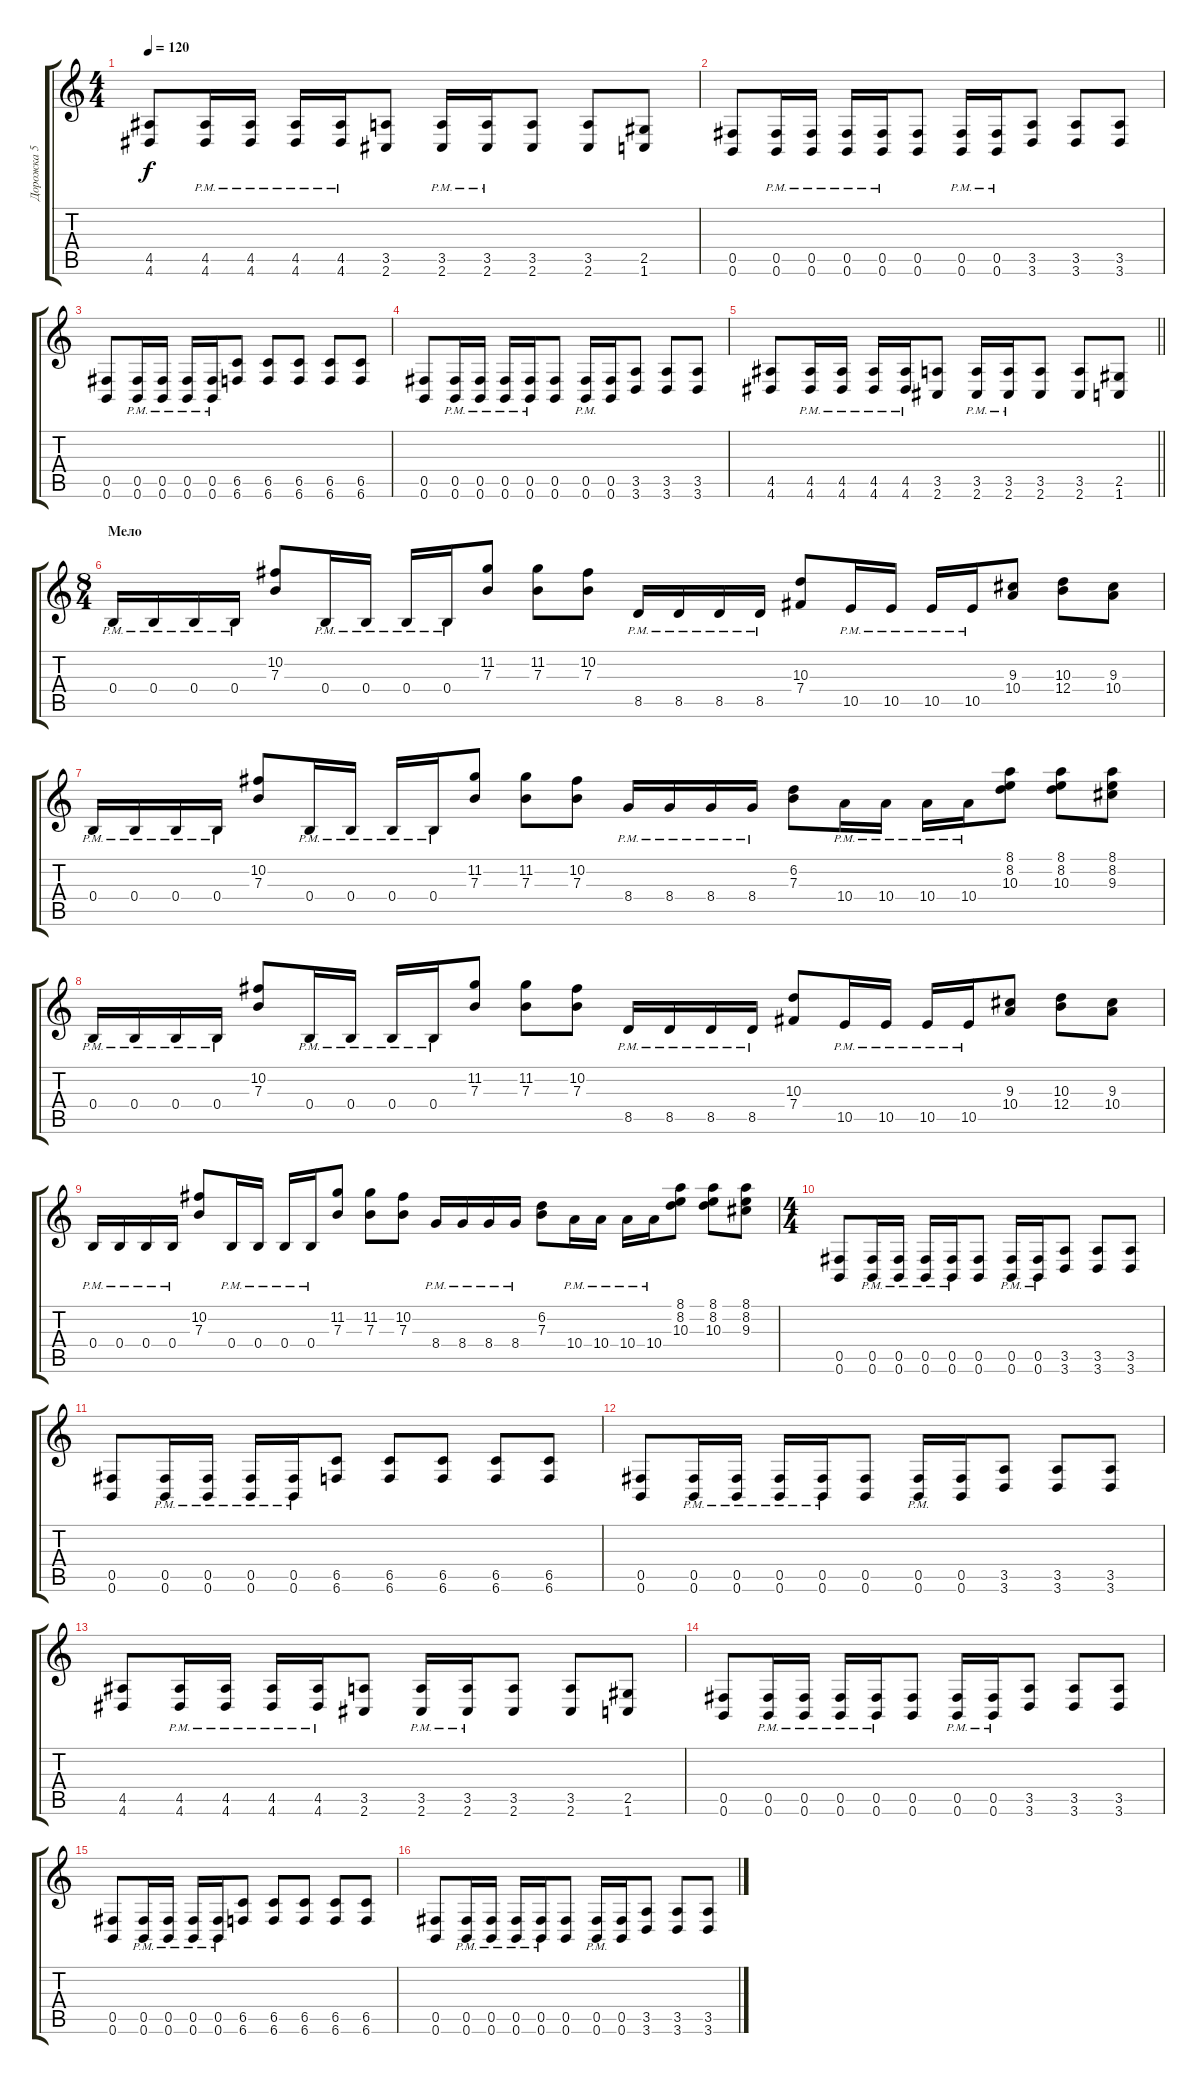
\track ("Дорожка 5" "Дорожка 5") {instrument distortionguitar}
\staff {score tabs}
\tuning (Db4 Ab3 E3 B2 Gb2 B1) {hide}
\ts (4 4)
\tempo 120
\clef g2
\ks c
(4.5 4.6).8{dy f} (4.5 4.6{pm}).16 (4.5 4.6{pm}).16 (4.5 4.6{pm}).16 (4.5 4.6{pm}).16 (3.5 2.6).8 (3.5{pm} 2.6{pm}).16 (3.5{pm} 2.6{pm}).16 (3.5 2.6).8 (3.5 2.6).8 (2.5 1.6).8 |
(0.5 0.6).8 (0.5 0.6{pm}).16 (0.5 0.6{pm}).16 (0.5 0.6{pm}).16 (0.5 0.6{pm}).16 (0.5 0.6).8 (0.5 0.6{pm}).16 (0.5 0.6{pm}).16 (3.5 3.6).8 (3.5 3.6).8 (3.5 3.6).8 |
(0.5 0.6).8 (0.5 0.6{pm}).16 (0.5 0.6{pm}).16 (0.5 0.6{pm}).16 (0.5 0.6{pm}).16 (6.5 6.6).8 (6.5 6.6).8 (6.5 6.6).8 (6.5 6.6).8 (6.5 6.6).8 |
(0.5 0.6).8 (0.5 0.6{pm}).16 (0.5 0.6{pm}).16 (0.5 0.6{pm}).16 (0.5 0.6{pm}).16 (0.5 0.6).8 (0.5 0.6{pm}).16 (0.5 0.6).16 (3.5 3.6).8 (3.5 3.6).8 (3.5 3.6).8 |
\barLineRight lightlight
(4.5 4.6).8 (4.5 4.6{pm}).16 (4.5 4.6{pm}).16 (4.5 4.6{pm}).16 (4.5 4.6{pm}).16 (3.5 2.6).8 (3.5{pm} 2.6{pm}).16 (3.5{pm} 2.6{pm}).16 (3.5 2.6).8 (3.5 2.6).8 (2.5 1.6).8 |
\ts (8 4)
\section ("" "Мело")
0.4{pm}.16 0.4{pm}.16 0.4{pm}.16 0.4{pm}.16 (10.2 7.3).8 0.4{pm}.16 0.4{pm}.16 0.4{pm}.16 0.4{pm}.16 (11.2 7.3).8 (11.2 7.3).8 (10.2 7.3).8 8.5{pm}.16 8.5{pm}.16 8.5{pm}.16 8.5{pm}.16 (10.3 7.4).8 10.5{pm}.16 10.5{pm}.16 10.5{pm}.16 10.5{pm}.16 (9.3 10.4).8 (10.3 12.4).8 (9.3 10.4).8 |
0.4{pm}.16 0.4{pm}.16 0.4{pm}.16 0.4{pm}.16 (10.2 7.3).8 0.4{pm}.16 0.4{pm}.16 0.4{pm}.16 0.4{pm}.16 (11.2 7.3).8 (11.2 7.3).8 (10.2 7.3).8 8.4{pm}.16 8.4{pm}.16 8.4{pm}.16 8.4{pm}.16 (6.2 7.3).8 10.4{pm}.16 10.4{pm}.16 10.4{pm}.16 10.4{pm}.16 (8.1 8.2 10.3).8 (8.1 8.2 10.3).8 (8.1 8.2 9.3).8 |
0.4{pm}.16 0.4{pm}.16 0.4{pm}.16 0.4{pm}.16 (10.2 7.3).8 0.4{pm}.16 0.4{pm}.16 0.4{pm}.16 0.4{pm}.16 (11.2 7.3).8 (11.2 7.3).8 (10.2 7.3).8 8.5{pm}.16 8.5{pm}.16 8.5{pm}.16 8.5{pm}.16 (10.3 7.4).8 10.5{pm}.16 10.5{pm}.16 10.5{pm}.16 10.5{pm}.16 (9.3 10.4).8 (10.3 12.4).8 (9.3 10.4).8 |
0.4{pm}.16 0.4{pm}.16 0.4{pm}.16 0.4{pm}.16 (10.2 7.3).8 0.4{pm}.16 0.4{pm}.16 0.4{pm}.16 0.4{pm}.16 (11.2 7.3).8 (11.2 7.3).8 (10.2 7.3).8 8.4{pm}.16 8.4{pm}.16 8.4{pm}.16 8.4{pm}.16 (6.2 7.3).8 10.4{pm}.16 10.4{pm}.16 10.4{pm}.16 10.4{pm}.16 (8.1 8.2 10.3).8 (8.1 8.2 10.3).8 (8.1 8.2 9.3).8 |
\ts (4 4)
(0.5 0.6).8 (0.5 0.6{pm}).16 (0.5 0.6{pm}).16 (0.5 0.6{pm}).16 (0.5 0.6{pm}).16 (0.5 0.6).8 (0.5 0.6{pm}).16 (0.5 0.6{pm}).16 (3.5 3.6).8 (3.5 3.6).8 (3.5 3.6).8 |
(0.5 0.6).8 (0.5 0.6{pm}).16 (0.5 0.6{pm}).16 (0.5 0.6{pm}).16 (0.5 0.6{pm}).16 (6.5 6.6).8 (6.5 6.6).8 (6.5 6.6).8 (6.5 6.6).8 (6.5 6.6).8 |
(0.5 0.6).8 (0.5 0.6{pm}).16 (0.5 0.6{pm}).16 (0.5 0.6{pm}).16 (0.5 0.6{pm}).16 (0.5 0.6).8 (0.5 0.6{pm}).16 (0.5 0.6).16 (3.5 3.6).8 (3.5 3.6).8 (3.5 3.6).8 |
(4.5 4.6).8 (4.5 4.6{pm}).16 (4.5 4.6{pm}).16 (4.5 4.6{pm}).16 (4.5 4.6{pm}).16 (3.5 2.6).8 (3.5{pm} 2.6{pm}).16 (3.5{pm} 2.6{pm}).16 (3.5 2.6).8 (3.5 2.6).8 (2.5 1.6).8 |
(0.5 0.6).8 (0.5 0.6{pm}).16 (0.5 0.6{pm}).16 (0.5 0.6{pm}).16 (0.5 0.6{pm}).16 (0.5 0.6).8 (0.5 0.6{pm}).16 (0.5 0.6{pm}).16 (3.5 3.6).8 (3.5 3.6).8 (3.5 3.6).8 |
(0.5 0.6).8 (0.5 0.6{pm}).16 (0.5 0.6{pm}).16 (0.5 0.6{pm}).16 (0.5 0.6{pm}).16 (6.5 6.6).8 (6.5 6.6).8 (6.5 6.6).8 (6.5 6.6).8 (6.5 6.6).8 |
(0.5 0.6).8 (0.5 0.6{pm}).16 (0.5 0.6{pm}).16 (0.5 0.6{pm}).16 (0.5 0.6{pm}).16 (0.5 0.6).8 (0.5 0.6{pm}).16 (0.5 0.6).16 (3.5 3.6).8 (3.5 3.6).8 (3.5 3.6).8
